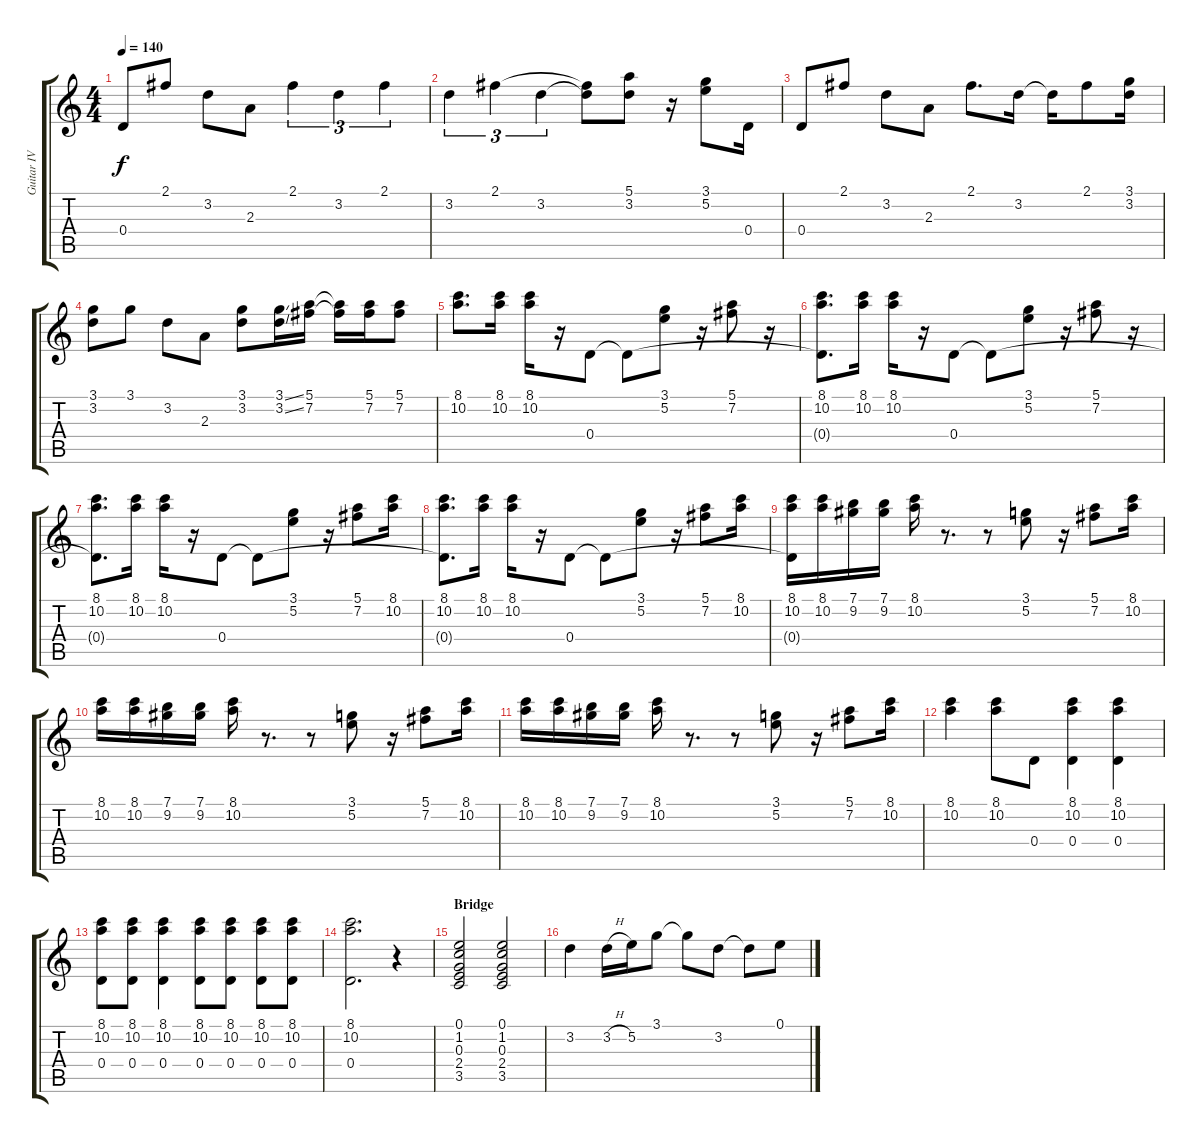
\track ("Guitar IV (12-string)" "Guitar IV ") {instrument overdrivenguitar}
\staff {score tabs}
\tuning (E4 B3 G3 D3 A2 E2) {hide}
\ts (4 4)
\tempo 140
\clef g2
\ks c
0.4.8{dy f} 2.1.8 3.2.8 2.3.8 2.1.4{tu (3 2)} 3.2.4{tu (3 2)} 2.1.4{tu (3 2)} |
3.2.4{tu (3 2)} 2.1.4{tu (3 2)} 3.2.4{tu (3 2)} (2.1{t} 3.2{t}).8 (5.1 3.2).8 r.16 (3.1 5.2).8 0.4.16 |
0.4.8 2.1.8 3.2.8 2.3.8 2.1.8{d} 3.2.16 3.2{t}.16 2.1.8 (3.1 3.2).16 |
(3.1 3.2).8 3.1.8 3.2.8 2.3.8 (3.1 3.2).8 (3.1{ss} 3.2{ss}).16 (5.1 7.2).16 (5.1{t} 7.2{t}).16 (5.1 7.2).16 (5.1 7.2).8 |
(8.1 10.2).8{d} (8.1 10.2).16 (8.1 10.2).16 r.16 0.4.8 0.4{t}.8 (3.1 5.2).8 r.16 (5.1 7.2).8 r.16 |
(8.1 10.2 0.4{t}).8{d} (8.1 10.2).16 (8.1 10.2).16 r.16 0.4.8 0.4{t}.8 (3.1 5.2).8 r.16 (5.1 7.2).8 r.16 |
(8.1 10.2 0.4{t}).8{d} (8.1 10.2).16 (8.1 10.2).16 r.16 0.4.8 0.4{t}.8 (3.1 5.2).8 r.16 (5.1 7.2).8 (8.1 10.2).16 |
(8.1 10.2 0.4{t}).8{d} (8.1 10.2).16 (8.1 10.2).16 r.16 0.4.8 0.4{t}.8 (3.1 5.2).8 r.16 (5.1 7.2).8 (8.1 10.2).16 |
(8.1 10.2 0.4{t}).16 (8.1 10.2).16 (7.1 9.2).16 (7.1 9.2).16 (8.1 10.2).16 r.8{d} r.8 (3.1 5.2).8 r.16 (5.1 7.2).8 (8.1 10.2).16 |
(8.1 10.2).16 (8.1 10.2).16 (7.1 9.2).16 (7.1 9.2).16 (8.1 10.2).16 r.8{d} r.8 (3.1 5.2).8 r.16 (5.1 7.2).8 (8.1 10.2).16 |
(8.1 10.2).16 (8.1 10.2).16 (7.1 9.2).16 (7.1 9.2).16 (8.1 10.2).16 r.8{d} r.8 (3.1 5.2).8 r.16 (5.1 7.2).8 (8.1 10.2).16 |
(8.1 10.2).4 (8.1 10.2).8 0.4.8 (8.1 10.2 0.4).4 (8.1 10.2 0.4).4 |
(8.1 10.2 0.4).8 (8.1 10.2 0.4).8 (8.1 10.2 0.4).4 (8.1 10.2 0.4).8 (8.1 10.2 0.4).8 (8.1 10.2 0.4).8 (8.1 10.2 0.4).8 |
(8.1 10.2 0.4).2{d} r.4 |
\section ("" "Bridge")
(0.1 1.2 0.3 2.4 3.5).2 (0.1 1.2 0.3 2.4 3.5).2 |
3.2.4 3.2{h}.16 5.2.16 3.1.8 3.1{t}.8 3.2.8 3.2{t}.8 0.1.8
